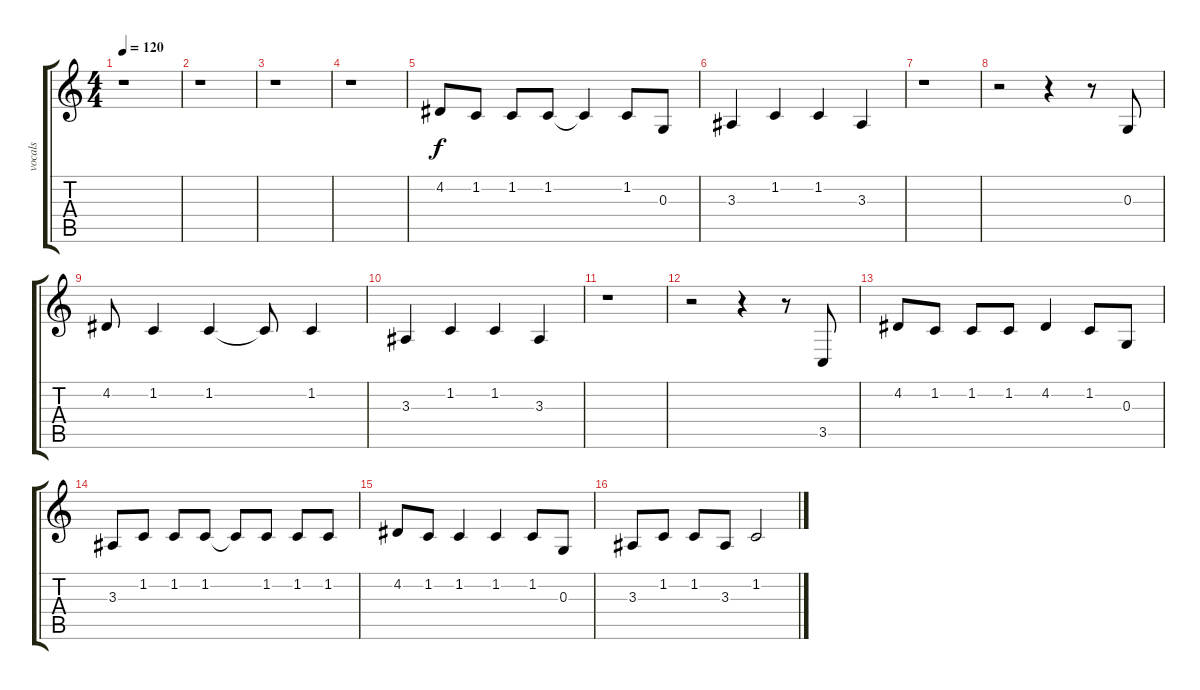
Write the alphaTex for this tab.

\track ("vocals" "vocals") {instrument viola}
\staff {score tabs}
\tuning (E4 B3 G3 D3 A2 E2) {hide}
\ts (4 4)
\tempo 120
\clef g2
\ks c
r.1{dy f instrument viola} |
r.1 |
r.1 |
r.1 |
4.2.8 1.2.8 1.2.8 1.2.8 1.2{t}.4 1.2.8 0.3.8 |
3.3.4 1.2.4 1.2.4 3.3.4 |
r.1 |
r.2 r.4 r.8 0.3.8 |
4.2.8 1.2.4 1.2.4 1.2{t}.8 1.2.4 |
3.3.4 1.2.4 1.2.4 3.3.4 |
r.1 |
r.2 r.4 r.8 3.5.8 |
4.2.8 1.2.8 1.2.8 1.2.8 4.2.4 1.2.8 0.3.8 |
3.3.8 1.2.8 1.2.8 1.2.8 1.2{t}.8 1.2.8 1.2.8 1.2.8 |
4.2.8 1.2.8 1.2.4 1.2.4 1.2.8 0.3.8 |
3.3.8 1.2.8 1.2.8 3.3.8 1.2.2
